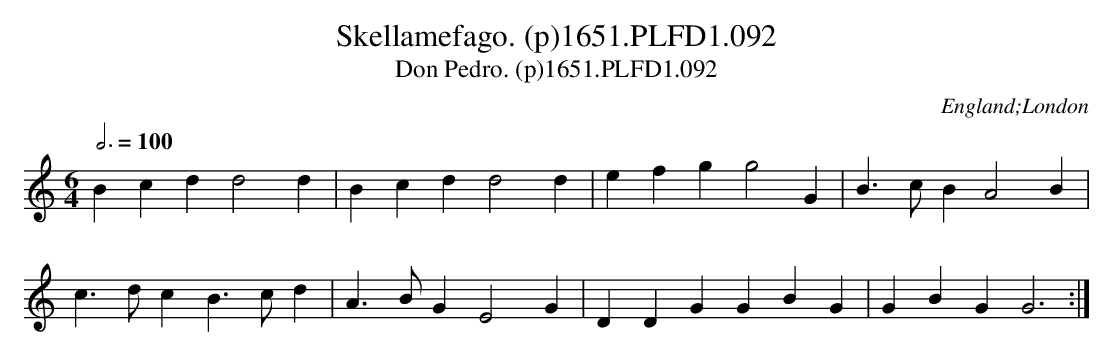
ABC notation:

X:1
T:Skellamefago. (p)1651.PLFD1.092
T:Don Pedro. (p)1651.PLFD1.092
M:6/4
L:1/4
Q:3/4=100
O:England;London
K:C
Bcdd2d|Bcdd2d|efgg2G|B>cBA2B|
c>dcB>cd|A>BGE2G|DDGGBG|GBGG3:|
